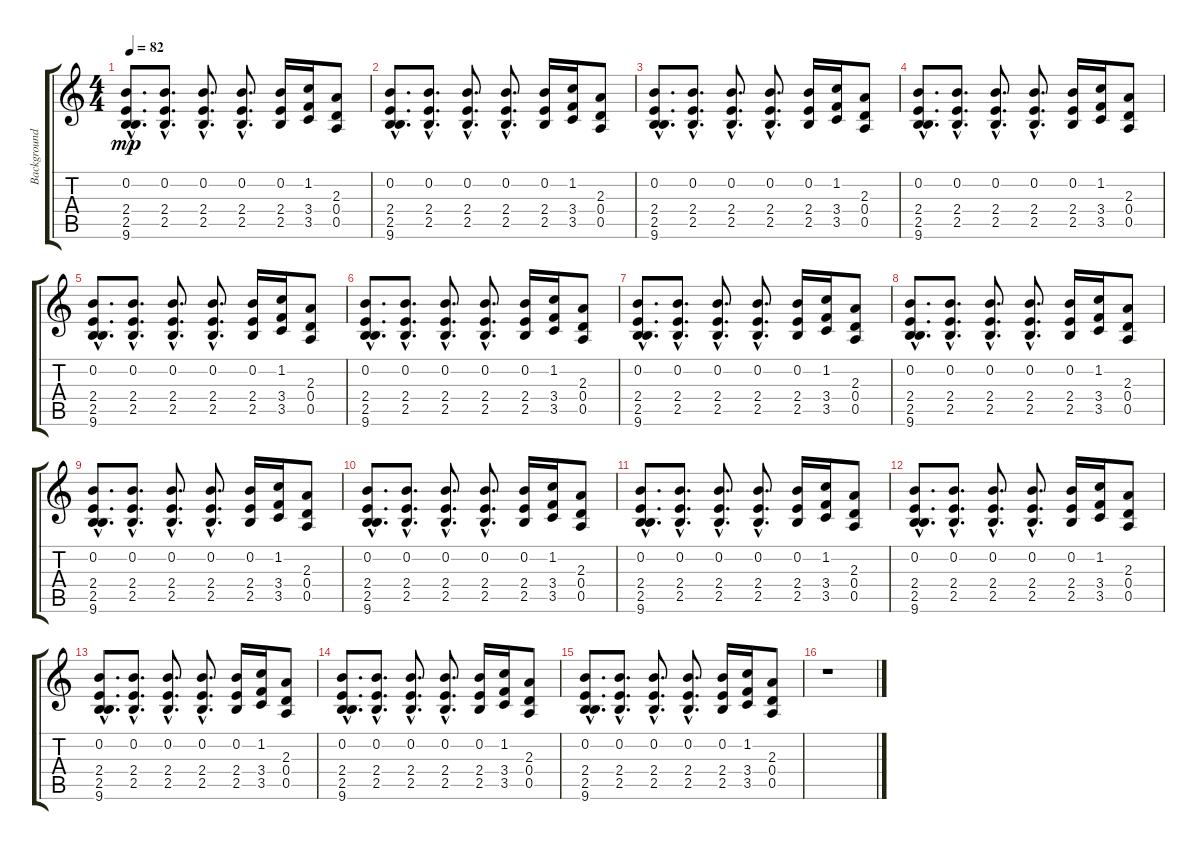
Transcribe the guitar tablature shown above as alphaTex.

\track ("Background Clean Guitar" "Background") {instrument electricguitarjazz}
\staff {score tabs}
\tuning (E4 B3 G3 D3 A2 D2) {hide}
\ts (4 4)
\tempo 82
\clef g2
\ks c
(0.2{hac} 2.4{hac} 2.5{hac} 9.6{hac}).8{d dy mp} (0.2{hac} 2.4{hac} 2.5{hac}).8{d} (0.2{hac} 2.4{hac} 2.5{hac}).8{d} (0.2{hac} 2.4{hac} 2.5{hac}).8{d} (0.2 2.4 2.5).16 (1.2 3.4 3.5).16 (2.3 0.4 0.5).8 |
(0.2{hac} 2.4{hac} 2.5{hac} 9.6{hac}).8{d} (0.2{hac} 2.4{hac} 2.5{hac}).8{d} (0.2{hac} 2.4{hac} 2.5{hac}).8{d} (0.2{hac} 2.4{hac} 2.5{hac}).8{d} (0.2 2.4 2.5).16 (1.2 3.4 3.5).16 (2.3 0.4 0.5).8 |
(0.2{hac} 2.4{hac} 2.5{hac} 9.6{hac}).8{d} (0.2{hac} 2.4{hac} 2.5{hac}).8{d} (0.2{hac} 2.4{hac} 2.5{hac}).8{d} (0.2{hac} 2.4{hac} 2.5{hac}).8{d} (0.2 2.4 2.5).16 (1.2 3.4 3.5).16 (2.3 0.4 0.5).8 |
(0.2{hac} 2.4{hac} 2.5{hac} 9.6{hac}).8{d} (0.2{hac} 2.4{hac} 2.5{hac}).8{d} (0.2{hac} 2.4{hac} 2.5{hac}).8{d} (0.2{hac} 2.4{hac} 2.5{hac}).8{d} (0.2 2.4 2.5).16 (1.2 3.4 3.5).16 (2.3 0.4 0.5).8 |
(0.2{hac} 2.4{hac} 2.5{hac} 9.6{hac}).8{d} (0.2{hac} 2.4{hac} 2.5{hac}).8{d} (0.2{hac} 2.4{hac} 2.5{hac}).8{d} (0.2{hac} 2.4{hac} 2.5{hac}).8{d} (0.2 2.4 2.5).16 (1.2 3.4 3.5).16 (2.3 0.4 0.5).8 |
(0.2{hac} 2.4{hac} 2.5{hac} 9.6{hac}).8{d} (0.2{hac} 2.4{hac} 2.5{hac}).8{d} (0.2{hac} 2.4{hac} 2.5{hac}).8{d} (0.2{hac} 2.4{hac} 2.5{hac}).8{d} (0.2 2.4 2.5).16 (1.2 3.4 3.5).16 (2.3 0.4 0.5).8 |
(0.2{hac} 2.4{hac} 2.5{hac} 9.6{hac}).8{d} (0.2{hac} 2.4{hac} 2.5{hac}).8{d} (0.2{hac} 2.4{hac} 2.5{hac}).8{d} (0.2{hac} 2.4{hac} 2.5{hac}).8{d} (0.2 2.4 2.5).16 (1.2 3.4 3.5).16 (2.3 0.4 0.5).8 |
(0.2{hac} 2.4{hac} 2.5{hac} 9.6{hac}).8{d} (0.2{hac} 2.4{hac} 2.5{hac}).8{d} (0.2{hac} 2.4{hac} 2.5{hac}).8{d} (0.2{hac} 2.4{hac} 2.5{hac}).8{d} (0.2 2.4 2.5).16 (1.2 3.4 3.5).16 (2.3 0.4 0.5).8 |
(0.2{hac} 2.4{hac} 2.5{hac} 9.6{hac}).8{d} (0.2{hac} 2.4{hac} 2.5{hac}).8{d} (0.2{hac} 2.4{hac} 2.5{hac}).8{d} (0.2{hac} 2.4{hac} 2.5{hac}).8{d} (0.2 2.4 2.5).16 (1.2 3.4 3.5).16 (2.3 0.4 0.5).8 |
(0.2{hac} 2.4{hac} 2.5{hac} 9.6{hac}).8{d} (0.2{hac} 2.4{hac} 2.5{hac}).8{d} (0.2{hac} 2.4{hac} 2.5{hac}).8{d} (0.2{hac} 2.4{hac} 2.5{hac}).8{d} (0.2 2.4 2.5).16 (1.2 3.4 3.5).16 (2.3 0.4 0.5).8 |
(0.2{hac} 2.4{hac} 2.5{hac} 9.6{hac}).8{d} (0.2{hac} 2.4{hac} 2.5{hac}).8{d} (0.2{hac} 2.4{hac} 2.5{hac}).8{d} (0.2{hac} 2.4{hac} 2.5{hac}).8{d} (0.2 2.4 2.5).16 (1.2 3.4 3.5).16 (2.3 0.4 0.5).8 |
(0.2{hac} 2.4{hac} 2.5{hac} 9.6{hac}).8{d} (0.2{hac} 2.4{hac} 2.5{hac}).8{d} (0.2{hac} 2.4{hac} 2.5{hac}).8{d} (0.2{hac} 2.4{hac} 2.5{hac}).8{d} (0.2 2.4 2.5).16 (1.2 3.4 3.5).16 (2.3 0.4 0.5).8 |
(0.2{hac} 2.4{hac} 2.5{hac} 9.6{hac}).8{d} (0.2{hac} 2.4{hac} 2.5{hac}).8{d} (0.2{hac} 2.4{hac} 2.5{hac}).8{d} (0.2{hac} 2.4{hac} 2.5{hac}).8{d} (0.2 2.4 2.5).16 (1.2 3.4 3.5).16 (2.3 0.4 0.5).8 |
(0.2{hac} 2.4{hac} 2.5{hac} 9.6{hac}).8{d} (0.2{hac} 2.4{hac} 2.5{hac}).8{d} (0.2{hac} 2.4{hac} 2.5{hac}).8{d} (0.2{hac} 2.4{hac} 2.5{hac}).8{d} (0.2 2.4 2.5).16 (1.2 3.4 3.5).16 (2.3 0.4 0.5).8 |
(0.2{hac} 2.4{hac} 2.5{hac} 9.6{hac}).8{d} (0.2{hac} 2.4{hac} 2.5{hac}).8{d} (0.2{hac} 2.4{hac} 2.5{hac}).8{d} (0.2{hac} 2.4{hac} 2.5{hac}).8{d} (0.2 2.4 2.5).16 (1.2 3.4 3.5).16 (2.3 0.4 0.5).8 |
r.1
